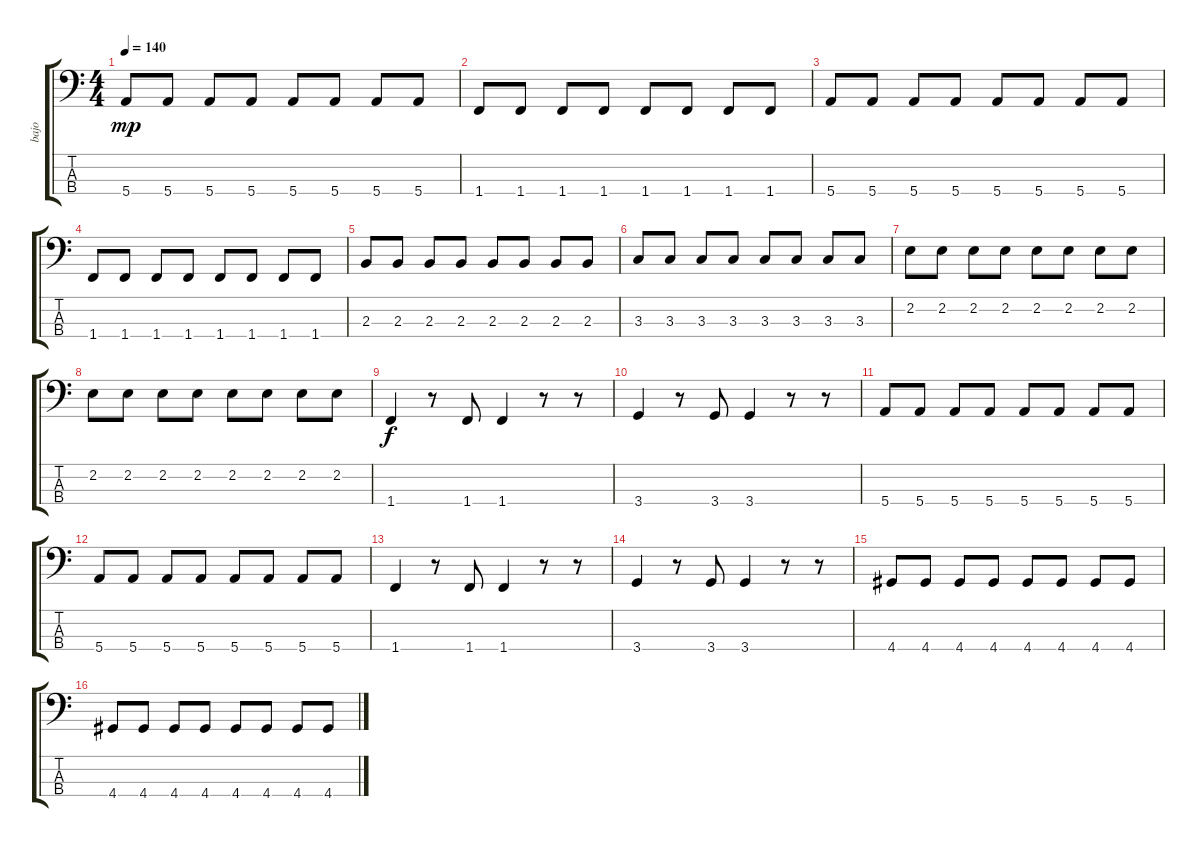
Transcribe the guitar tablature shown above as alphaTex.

\track ("bajo" "bajo") {instrument electricbassfinger}
\staff {score tabs}
\tuning (G2 D2 A1 E1) {hide}
\ts (4 4)
\tempo 140
\clef f4
\ks c
5.4.8{dy mp} 5.4.8 5.4.8 5.4.8 5.4.8 5.4.8 5.4.8 5.4.8 |
1.4.8 1.4.8 1.4.8 1.4.8 1.4.8 1.4.8 1.4.8 1.4.8 |
5.4.8 5.4.8 5.4.8 5.4.8 5.4.8 5.4.8 5.4.8 5.4.8 |
1.4.8 1.4.8 1.4.8 1.4.8 1.4.8 1.4.8 1.4.8 1.4.8 |
2.3.8 2.3.8 2.3.8 2.3.8 2.3.8 2.3.8 2.3.8 2.3.8 |
3.3.8 3.3.8 3.3.8 3.3.8 3.3.8 3.3.8 3.3.8 3.3.8 |
2.2.8 2.2.8 2.2.8 2.2.8 2.2.8 2.2.8 2.2.8 2.2.8 |
2.2.8 2.2.8 2.2.8 2.2.8 2.2.8 2.2.8 2.2.8 2.2.8 |
1.4.4{dy f} r.8 1.4.8 1.4.4 r.8 r.8 |
3.4.4 r.8 3.4.8 3.4.4 r.8 r.8 |
5.4.8 5.4.8 5.4.8 5.4.8 5.4.8 5.4.8 5.4.8 5.4.8 |
5.4.8 5.4.8 5.4.8 5.4.8 5.4.8 5.4.8 5.4.8 5.4.8 |
1.4.4 r.8 1.4.8 1.4.4 r.8 r.8 |
3.4.4 r.8 3.4.8 3.4.4 r.8 r.8 |
4.4.8 4.4.8 4.4.8 4.4.8 4.4.8 4.4.8 4.4.8 4.4.8 |
4.4.8 4.4.8 4.4.8 4.4.8 4.4.8 4.4.8 4.4.8 4.4.8
